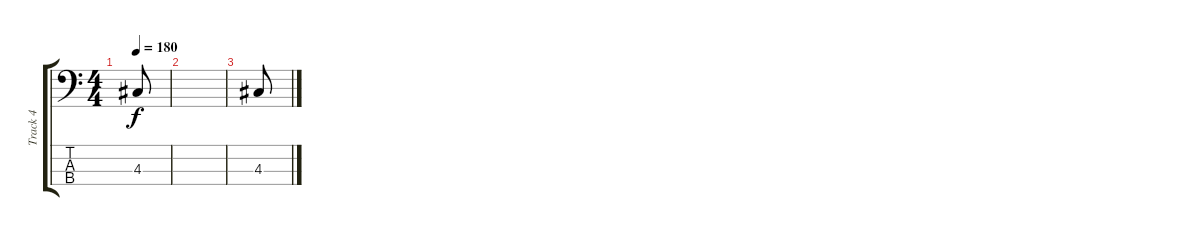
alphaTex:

\track ("Track 4" "Track 4") {instrument electricbassfinger}
\staff {score tabs}
\tuning (G2 D2 A1 E1) {hide}
\ts (4 4)
\tempo 180
\clef f4
\ks c
4.3.8{dy f} |
|
4.3.8
